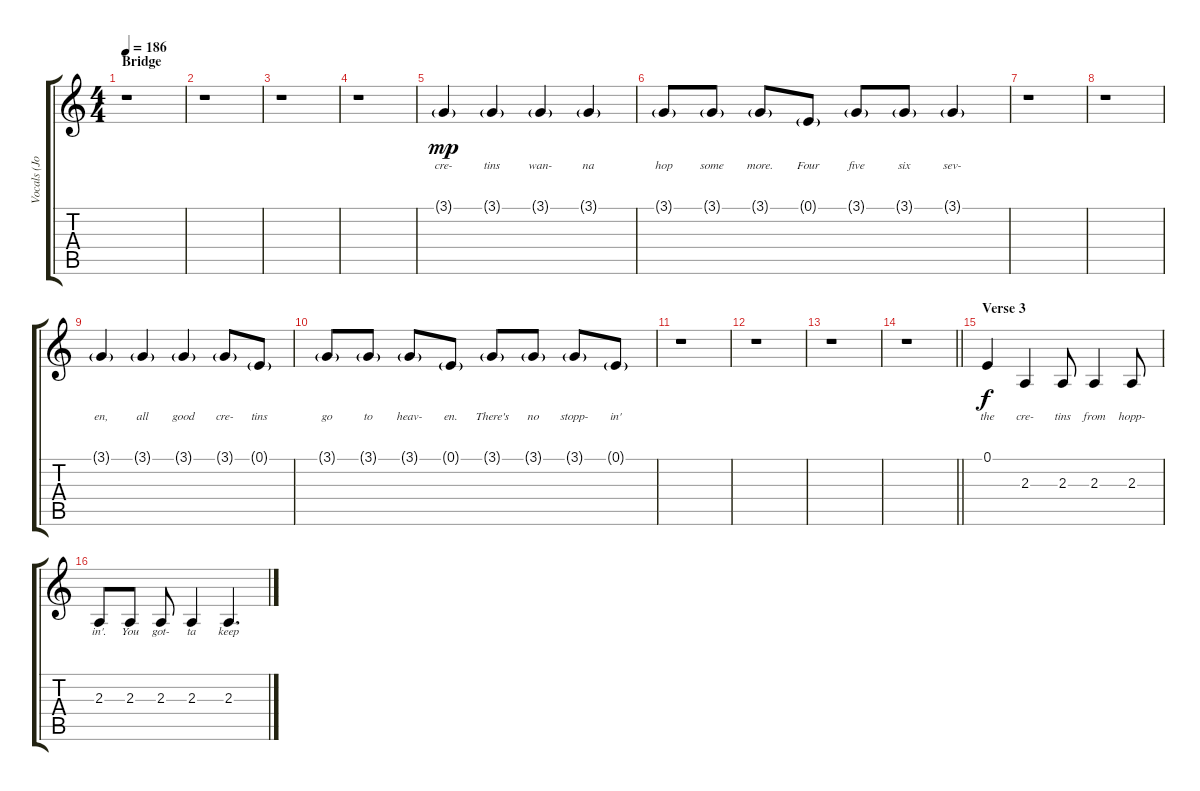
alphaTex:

\track ("Vocals (Joey)" "Vocals (Jo") {instrument synthbrass1}
\staff {score tabs}
\tuning (E4 B3 G3 D3 A2 E2) {hide}
\ts (4 4)
\section ("" "Bridge")
\tempo 186
\clef g2
\ks c
r.1{dy f} |
r.1 |
r.1 |
r.1 |
3.1{g}.4{lyrics (0 "cre-") lyrics (1 "") lyrics (2 "") lyrics (3 "") lyrics (4 "") dy mp} 3.1{g}.4{lyrics (0 "tins") lyrics (1 "") lyrics (2 "") lyrics (3 "") lyrics (4 "")} 3.1{g}.4{lyrics (0 "wan-") lyrics (1 "") lyrics (2 "") lyrics (3 "") lyrics (4 "")} 3.1{g}.4{lyrics (0 "na") lyrics (1 "") lyrics (2 "") lyrics (3 "") lyrics (4 "")} |
3.1{g}.8{lyrics (0 "hop") lyrics (1 "") lyrics (2 "") lyrics (3 "") lyrics (4 "")} 3.1{g}.8{lyrics (0 "some") lyrics (1 "") lyrics (2 "") lyrics (3 "") lyrics (4 "")} 3.1{g}.8{lyrics (0 "more.") lyrics (1 "") lyrics (2 "") lyrics (3 "") lyrics (4 "")} 0.1{g}.8{lyrics (0 "Four") lyrics (1 "") lyrics (2 "") lyrics (3 "") lyrics (4 "")} 3.1{g}.8{lyrics (0 "five") lyrics (1 "") lyrics (2 "") lyrics (3 "") lyrics (4 "")} 3.1{g}.8{lyrics (0 "six") lyrics (1 "") lyrics (2 "") lyrics (3 "") lyrics (4 "")} 3.1{g}.4{lyrics (0 "sev-") lyrics (1 "") lyrics (2 "") lyrics (3 "") lyrics (4 "")} |
r.1 |
r.1 |
3.1{g}.4{lyrics (0 "en,") lyrics (1 "") lyrics (2 "") lyrics (3 "") lyrics (4 "")} 3.1{g}.4{lyrics (0 "all") lyrics (1 "") lyrics (2 "") lyrics (3 "") lyrics (4 "")} 3.1{g}.4{lyrics (0 "good") lyrics (1 "") lyrics (2 "") lyrics (3 "") lyrics (4 "")} 3.1{g}.8{lyrics (0 "cre-") lyrics (1 "") lyrics (2 "") lyrics (3 "") lyrics (4 "")} 0.1{g}.8{lyrics (0 "tins") lyrics (1 "") lyrics (2 "") lyrics (3 "") lyrics (4 "")} |
3.1{g}.8{lyrics (0 "go") lyrics (1 "") lyrics (2 "") lyrics (3 "") lyrics (4 "")} 3.1{g}.8{lyrics (0 "to") lyrics (1 "") lyrics (2 "") lyrics (3 "") lyrics (4 "")} 3.1{g}.8{lyrics (0 "heav-") lyrics (1 "") lyrics (2 "") lyrics (3 "") lyrics (4 "")} 0.1{g}.8{lyrics (0 "en.") lyrics (1 "") lyrics (2 "") lyrics (3 "") lyrics (4 "")} 3.1{g}.8{lyrics (0 "There's") lyrics (1 "") lyrics (2 "") lyrics (3 "") lyrics (4 "")} 3.1{g}.8{lyrics (0 "no") lyrics (1 "") lyrics (2 "") lyrics (3 "") lyrics (4 "")} 3.1{g}.8{lyrics (0 "stopp-") lyrics (1 "") lyrics (2 "") lyrics (3 "") lyrics (4 "")} 0.1{g}.8{lyrics (0 "in'") lyrics (1 "") lyrics (2 "") lyrics (3 "") lyrics (4 "")} |
r.1 |
r.1 |
r.1 |
\barLineRight lightlight
r.1 |
\section ("" "Verse 3")
0.1.4{lyrics (0 "the") lyrics (1 "") lyrics (2 "") lyrics (3 "") lyrics (4 "") dy f} 2.3.4{lyrics (0 "cre-") lyrics (1 "") lyrics (2 "") lyrics (3 "") lyrics (4 "")} 2.3.8{lyrics (0 "tins") lyrics (1 "") lyrics (2 "") lyrics (3 "") lyrics (4 "")} 2.3.4{lyrics (0 "from") lyrics (1 "") lyrics (2 "") lyrics (3 "") lyrics (4 "")} 2.3.8{lyrics (0 "hopp-") lyrics (1 "") lyrics (2 "") lyrics (3 "") lyrics (4 "")} |
2.3.8{lyrics (0 "in'.") lyrics (1 "") lyrics (2 "") lyrics (3 "") lyrics (4 "")} 2.3.8{lyrics (0 "You") lyrics (1 "") lyrics (2 "") lyrics (3 "") lyrics (4 "")} 2.3.8{lyrics (0 "got-") lyrics (1 "") lyrics (2 "") lyrics (3 "") lyrics (4 "")} 2.3.4{lyrics (0 "ta") lyrics (1 "") lyrics (2 "") lyrics (3 "") lyrics (4 "")} 2.3.4{d lyrics (0 "keep") lyrics (1 "") lyrics (2 "") lyrics (3 "") lyrics (4 "")}
